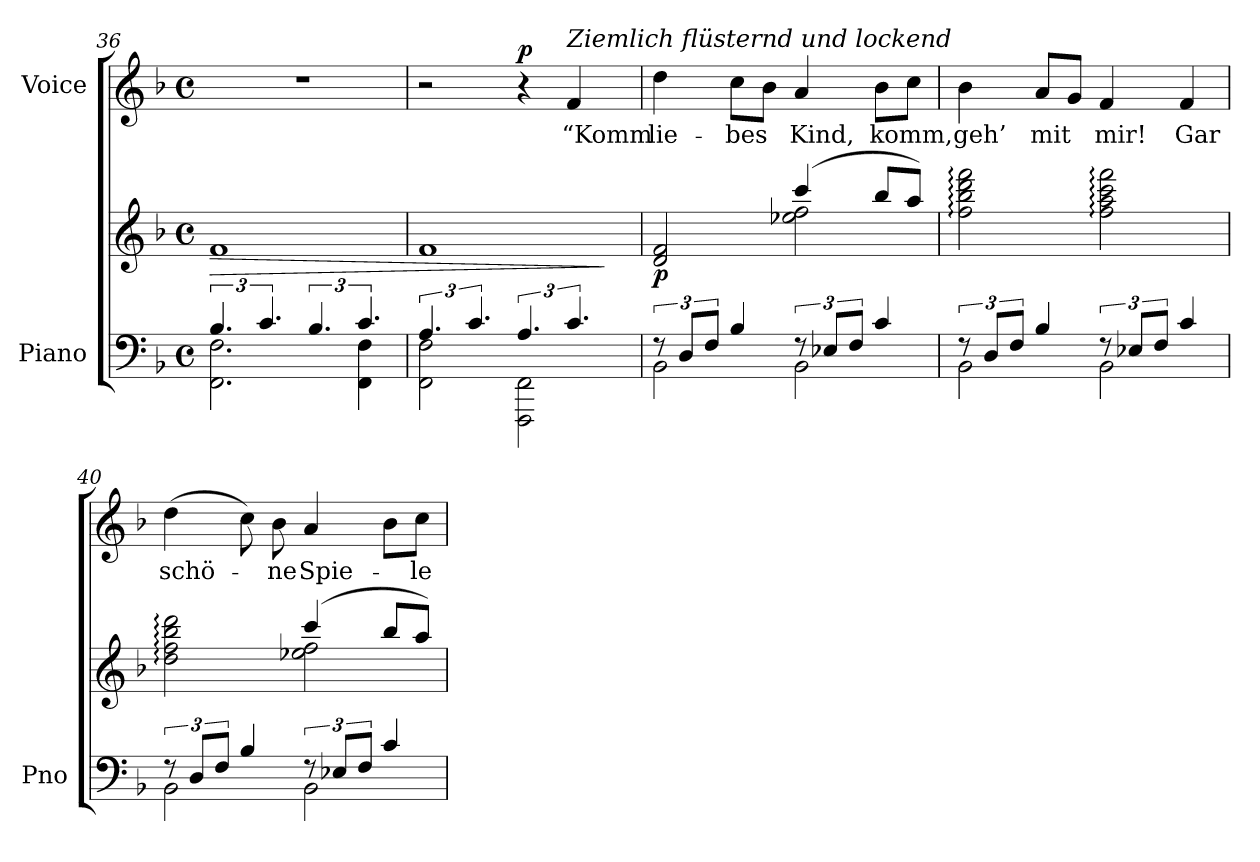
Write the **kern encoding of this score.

**kern	**kern	**dynam	**kern	**text	**dynam
*part2	*part2	*part2	*part1	*part1	*part1
*staff3	*staff2	*staff2/3	*staff1	*staff1	*staff1
*I"Piano	*	*	*I"Voice	*	*
*I'Pno	*	*	*	*	*
*clefF4	*clefG2	*	*clefG2	*	*
*k[b-]	*k[b-]	*	*k[b-]	*	*
*M4/4	*M4/4	*	*M4/4	*	*
*met(c)	*met(c)	*	*met(c)	*	*
=36	=36	=36	=36	=36	=36
*^	*	*	*	*	*
!	!	!	!LO:HP:b	!	!	!
6.B-/	2.FF\ 2.F\	1f	>	1r	.	.
6.c/	.	.	.	.	.	.
6.B-/	.	.	.	.	.	.
6.c/	4FF\ 4F\	.	.	.	.	.
=37	=37	=37	=37	=37	=37	=37
6.A/	2FF\ 2F\	1f	.	2r	.	.
6.c/	.	.	.	.	.	.
!	!	!	!	!	!	!LO:DY:a
6.A/	2FFF\ 2FF\	.	.	4r	.	p
!	!	!	!	!LO:TX:a:i:t=Ziemlich flüsternd und lockend	!	!
!	!	!	!	!	!LO:LY:b	!
6.c/	.	.	.	4f/	“Komm	.
*v	*v	*	*	*	*	*
.	.	]	.	.	.
=38	=38	=38	=38	=38	=38
*^	*^	*	*	*	*
!	!	!	!	!LO:DY:b	!	!LO:LY:b	!
12r	2BB-\	2ryy	2d/ 2f/	p	4dd\	lie-	.
12D/L	.	.	.	.	.	.	.
12F/J	.	.	.	.	.	.	.
!	!	!	!	!	!	!LO:LY:b	!
4B-/	.	.	.	.	8cc\L	-bes	.
.	.	.	.	.	8b-\J	.	.
!	!	!	!	!	!	!LO:LY:b	!
12r	2BB-\	(>4ccc/	2ee-X\ 2ff\	.	4a/	Kind,	.
12E-X/L	.	.	.	.	.	.	.
12F/J	.	.	.	.	.	.	.
!	!	!	!	!	!	!LO:LY:b	!
4c/	.	8bb-/L	.	.	8b-\L	komm,	.
.	.	8aa/J)	.	.	8cc\J	.	.
*	*	*v	*v	*	*	*	*
=39	=39	=39	=39	=39	=39	=39
!	!	!	!	!	!LO:LY:b	!
12r	2BB-\	2ff\: 2bb-\: 2ddd\: 2fff\:	.	4b-\	geh’	.
12D/L	.	.	.	.	.	.
12F/J	.	.	.	.	.	.
!	!	!	!	!	!LO:LY:b	!
4B-/	.	.	.	8a/L	mit	.
.	.	.	.	8g/J	.	.
!	!	!	!	!	!LO:LY:b	!
12r	2BB-\	2ff\: 2aa\: 2ccc\: 2fff\:	.	4f/	mir!	.
12E-X/L	.	.	.	.	.	.
12F/J	.	.	.	.	.	.
!	!	!	!	!	!LO:LY:b	!
4c/	.	.	.	4f/	Gar	.
=40	=40	=40	=40	=40	=40	=40
*	*	*^	*	*	*	*
!	!	!	!	!	!	!LO:LY:b	!
12r	2BB-\	2dd\: 2ff\: 2bb-\: 2ddd\:	2ryy	.	(>4dd\	schö-	.
12D/L	.	.	.	.	.	.	.
12F/J	.	.	.	.	.	.	.
4B-/	.	.	.	.	8cc\)	.	.
!	!	!	!	!	!	!LO:LY:b	!
.	.	.	.	.	8b-\	-ne	.
!	!	!	!	!	!	!LO:LY:b	!
12r	2BB-\	(>4ccc/	2ee-X\ 2ff\	.	4a/	Spie-	.
12E-X/L	.	.	.	.	.	.	.
12F/J	.	.	.	.	.	.	.
4c/	.	8bb-/L	.	.	8b-\L	.	.
!	!	!	!	!	!	!LO:LY:b	!
.	.	8aa/J)	.	.	8cc\J	-le	.
*v	*v	*	*	*	*	*	*
*	*v	*v	*	*	*	*
=	=	=	=	=	=
*-	*-	*-	*-	*-	*-
